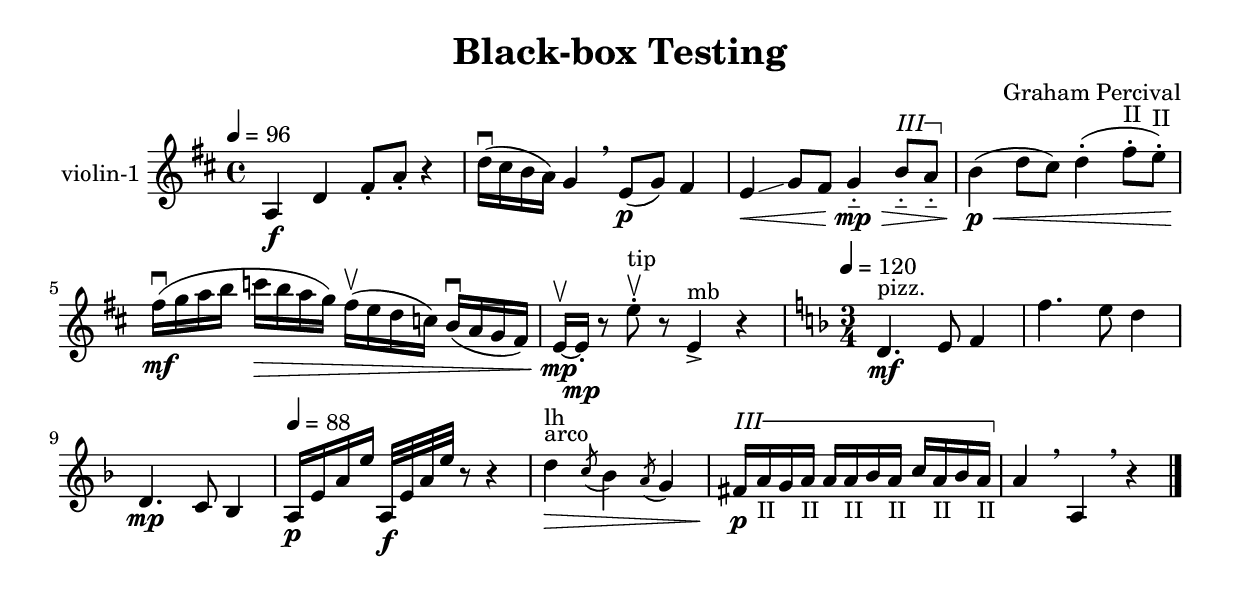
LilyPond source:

\version "2.17.6"

\header {
  texidoc = "Music events can be extracted from a score with event
listeners."
  title = "Black-box Testing"
  composer = "Graham Percival"
}

#(define EVENT_LISTENER_CONSOLE_OUTPUT 1)

\include "event-listener.ly"



st =
#(define-music-function
  (parser location text)
  (string?)
#{
  \override TextSpanner.bound-details.left.text = $text
#})


vlnone = \new Staff {
  \set Staff.instrumentName = "violin-1"
  \set Staff.midiInstrument = "violin"
  \override TextSpanner.style = #'line
  \override TextSpanner.bound-details.right.padding = #-1
  \override TextSpanner.bound-details.left.stencil-align-dir-y =
    #CENTER
  \override TextSpanner.bound-details.right.text =
    \markup { \draw-line #'(0 . -1) }
\relative c' {
  \key d \major
  \tempo 4 = 96

  a4\f d fis8-. a-. r4
  d16(\downbow cis b a) g4 \breathe e8\p( g) fis4 |

  e4\< \glissando g8 fis g4-_\mp\>
    \st "III"
    b8-_\startTextSpan a-_\stopTextSpan
    b4\p\<( d8 cis) d4(-. fis8-.^"II" e-.^"II")
  fis16(\mf\downbow g a b c\> b a g) fis(\upbow e d c) b(\downbow a g fis)
  e16\mp\upbow ~ e-.\mp r8 e'-.\upbow^"tip" r e,4->^"mb" r4 |

  \key d \minor
  \time 3/4
  \tempo 4 = 120
  d4.\mf^"pizz." e8 f4
  f'4. e8 d4
  d,4.\mp c8 bes4 |
  \tempo 4 = 88
  a16\p e' a e' a,,32\f e' a e' r8 r4
  d4^"arco"^"lh"\> \acciaccatura { c8 } bes4 \acciaccatura { a8 } g4
  \st "III"
  fis16\p\startTextSpan a_"II" g a_"II" a a_"II" bes a_"II"
    c a_"II" bes a_"II"\stopTextSpan
  a4\breathe a,\breathe r4 |
}


  \bar "|."
}

\score {
  << \vlnone >>
  \layout{}
  \midi{}
}
